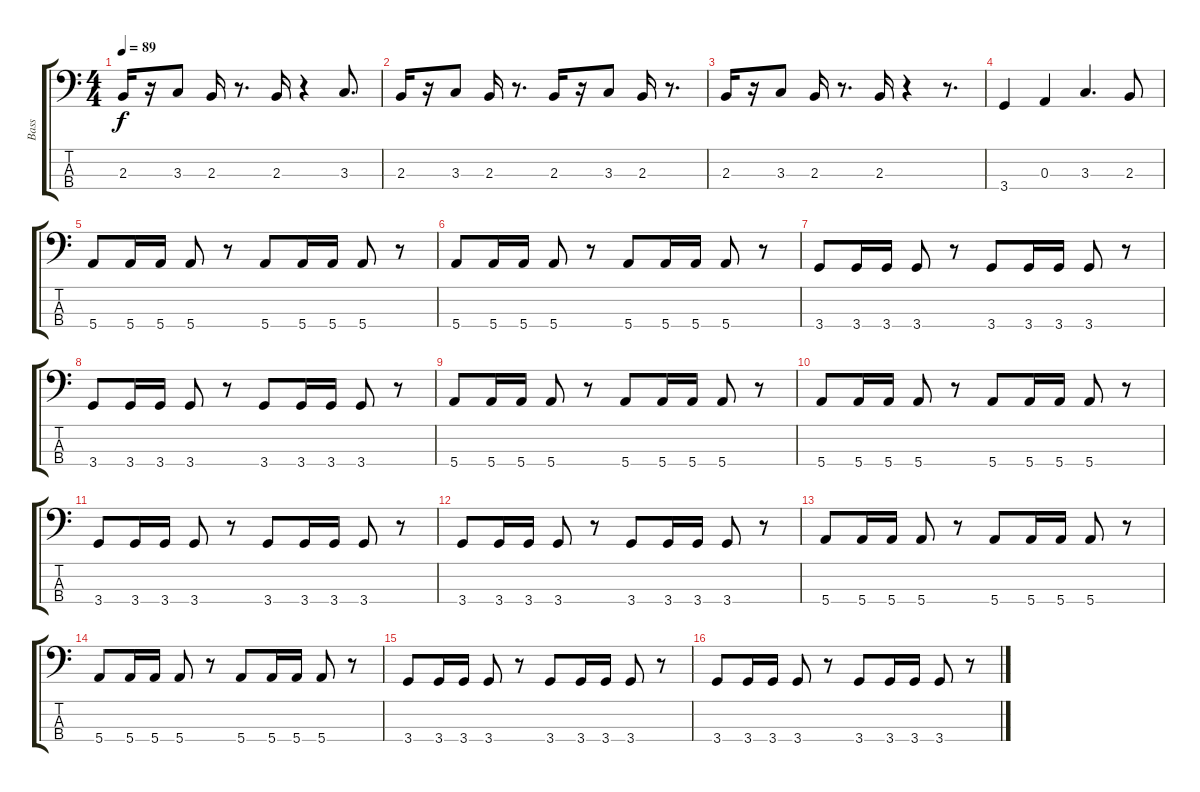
\track ("Bass" "Bass") {instrument electricbassfinger}
\staff {score tabs}
\tuning (G2 D2 A1 E1) {hide}
\ts (4 4)
\tempo 89
\clef f4
\ks c
2.3.16{dy f} r.16 3.3.8 2.3.16 r.8{d} 2.3.16 r.4 3.3.8{d} |
2.3.16 r.16 3.3.8 2.3.16 r.8{d} 2.3.16 r.16 3.3.8 2.3.16 r.8{d} |
2.3.16 r.16 3.3.8 2.3.16 r.8{d} 2.3.16 r.4 r.8{d} |
3.4.4 0.3.4 3.3.4{d} 2.3.8 |
5.4.8 5.4.16 5.4.16 5.4.8 r.8 5.4.8 5.4.16 5.4.16 5.4.8 r.8 |
5.4.8 5.4.16 5.4.16 5.4.8 r.8 5.4.8 5.4.16 5.4.16 5.4.8 r.8 |
3.4.8 3.4.16 3.4.16 3.4.8 r.8 3.4.8 3.4.16 3.4.16 3.4.8 r.8 |
3.4.8 3.4.16 3.4.16 3.4.8 r.8 3.4.8 3.4.16 3.4.16 3.4.8 r.8 |
5.4.8 5.4.16 5.4.16 5.4.8 r.8 5.4.8 5.4.16 5.4.16 5.4.8 r.8 |
5.4.8 5.4.16 5.4.16 5.4.8 r.8 5.4.8 5.4.16 5.4.16 5.4.8 r.8 |
3.4.8 3.4.16 3.4.16 3.4.8 r.8 3.4.8 3.4.16 3.4.16 3.4.8 r.8 |
3.4.8 3.4.16 3.4.16 3.4.8 r.8 3.4.8 3.4.16 3.4.16 3.4.8 r.8 |
5.4.8 5.4.16 5.4.16 5.4.8 r.8 5.4.8 5.4.16 5.4.16 5.4.8 r.8 |
5.4.8 5.4.16 5.4.16 5.4.8 r.8 5.4.8 5.4.16 5.4.16 5.4.8 r.8 |
3.4.8 3.4.16 3.4.16 3.4.8 r.8 3.4.8 3.4.16 3.4.16 3.4.8 r.8 |
3.4.8 3.4.16 3.4.16 3.4.8 r.8 3.4.8 3.4.16 3.4.16 3.4.8 r.8
